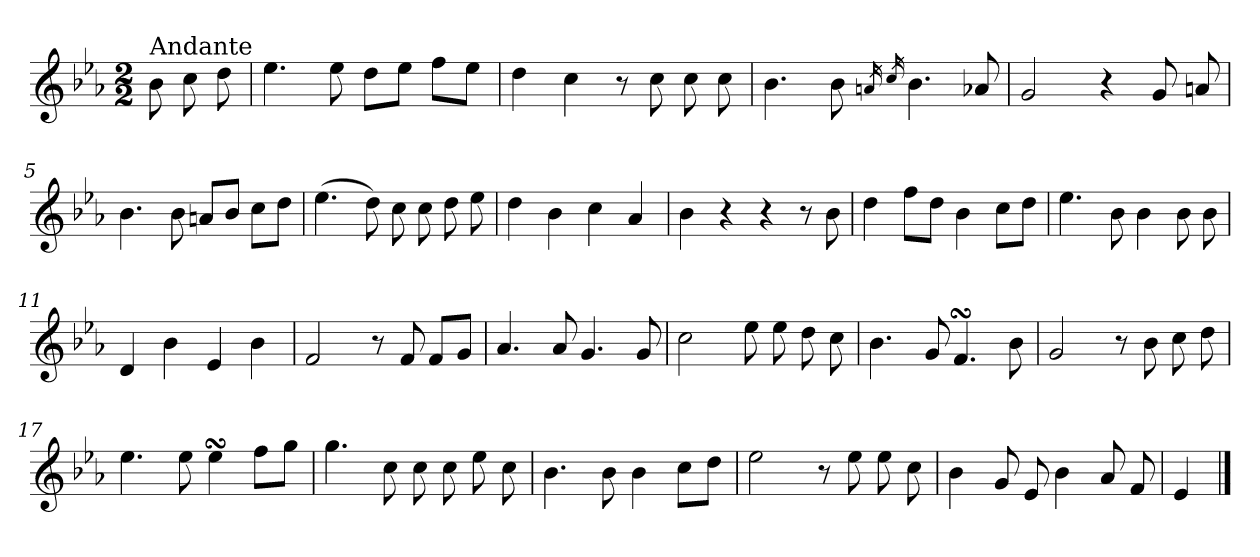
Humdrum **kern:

**kern
*part1
*staff1
*clefG2
*k[b-e-a-]
*E-:
*M2/2
=
!LO:TX:a:t=Andante
8b-\
8cc\
8dd\
=1
4.ee-\
8ee-\
8dd\L
8ee-\J
8ff\L
8ee-\J
=2
4dd\
4cc\
8r
8cc\
8cc\
8cc\
=3
4.b-\
8b-\
16qan/
16qcc/
4.b-\
8a-X/
=4
2g/
4r
8g/
8an/
=5
4.b-\
8b-\
8an/L
8b-/J
8cc\L
8dd\J
!!LO:LB:g=z
=6
(>4.ee-\
8dd\)
8cc\
8cc\
8dd\
8ee-\
=7
4dd\
4b-\
4cc\
4a-/
=8
4b-\
4r
4r
8r
8b-\
=9
4dd\
8ff\L
8dd\J
4b-\
8cc\L
8dd\J
=10
4.ee-\
8b-\
4b-\
8b-\
8b-\
=11
4d/
4b-\
4e-/
4b-\
!!LO:LB:g=z
=12
2f/
8r
8f/
8f/L
8g/J
=13
4.a-/
8a-/
4.g/
8g/
=14
2cc\
8ee-\
8ee-\
8dd\
8cc\
=15
4.b-\
8g/
4.fsSSS/
8b-\
=16
2g/
8r
8b-\
8cc\
8dd\
=17
4.ee-\
8ee-\
4ee-sSSs\
8ff\L
8gg\J
!!LO:LB:g=z
=18
4.gg\
8cc\
8cc\
8cc\
8ee-\
8cc\
=19
4.b-\
8b-\
4b-\
8cc\L
8dd\J
=20
2ee-\
8r
8ee-\
8ee-\
8cc\
=21
4b-\
8g/
8e-/
4b-\
8a-/
8f/
=22
4e-/
==
*-
